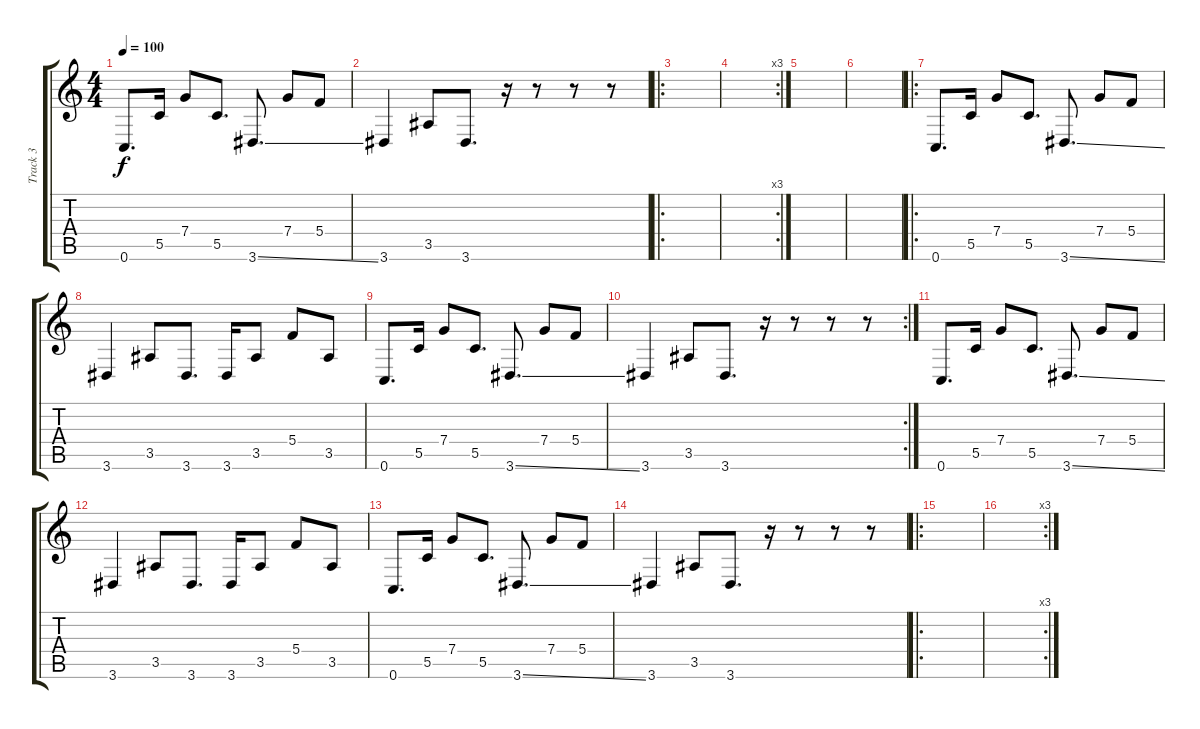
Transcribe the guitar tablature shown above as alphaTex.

\track ("Track 3" "Track 3") {instrument distortionguitar}
\staff {score tabs}
\tuning (D4 A3 F3 C3 G2 C2) {hide}
\ts (4 4)
\tempo 100
\clef g2
\ks c
0.6.8{d dy f} 5.5.16 7.4.8 5.5.8{d} 3.6{ss}.8{d} 7.4.8 5.4.8 |
3.6.4 3.5.8 3.6.8{d} r.16 r.8 r.8 r.8 |
\ro
|
\rc 3
|
|
|
\ro
0.6.8{d volume 10} 5.5.16 7.4.8 5.5.8{d} 3.6{ss}.8{d} 7.4.8 5.4.8 |
3.6.4 3.5.8 3.6.8{d} 3.6.16 3.5.8 5.4.8 3.5.8 |
0.6.8{d} 5.5.16 7.4.8 5.5.8{d} 3.6{ss}.8{d} 7.4.8 5.4.8 |
\rc 2
3.6.4 3.5.8 3.6.8{d} r.16 r.8 r.8 r.8 |
0.6.8{d volume 10} 5.5.16 7.4.8 5.5.8{d} 3.6{ss}.8{d} 7.4.8 5.4.8 |
3.6.4 3.5.8 3.6.8{d} 3.6.16 3.5.8 5.4.8 3.5.8 |
0.6.8{d} 5.5.16 7.4.8 5.5.8{d} 3.6{ss}.8{d} 7.4.8 5.4.8 |
3.6.4 3.5.8 3.6.8{d} r.16 r.8 r.8 r.8 |
\ro
|
\rc 3
